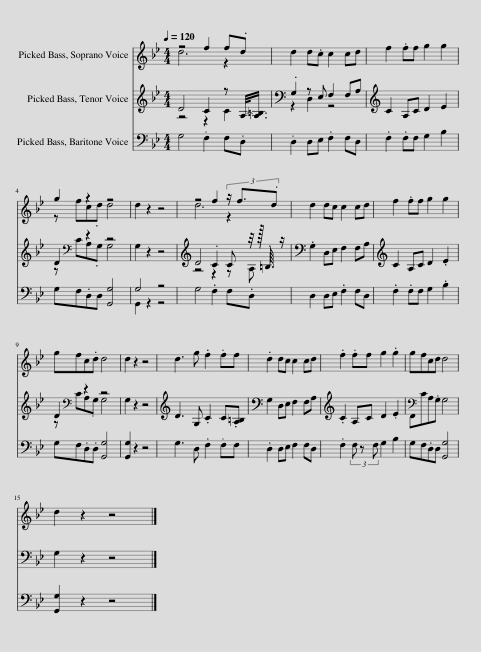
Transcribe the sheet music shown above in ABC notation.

X:1
%%score ( 1 2 ) ( 3 4 ) ( 5 6 )
L:1/8
Q:1/4=120
M:4/4
I:linebreak $
K:Bb
V:1 treble
V:2 treble
V:3 treble
V:4 treble
V:5 bass
V:6 bass
V:1
 z4 f2 f.d | d2 d.c c2 cd | f2 .ff g2 g2 |$ g2 z2 z4 | d2 z2 z4 | %5
 z4 f2 (3z/ f3/2.d | d2 dc c2 cd | f2 .ff g2 g2 |$ gfc.d d4 | d2 z2 z4 | %10
 d3 g .f2 .ff | .d2 dc c2 cd | .f2 .ff g2 .g2 | gfcd d4 |$ d2 z2 z4 |] %15
V:2
 d6 z2 | x8 | x8 |$ z fc.d d4 | x8 | %5
 d6 z2 | x8 | x8 |$ x8 | x8 | %10
 x8 | x8 | x8 | x8 |$ x8 |] %15
V:3
 D4 C2 z A,/-<[A,=B,]/ | .G,2 z E, F,2 F,A, | C2 A,C D2 E2 |$ D2[K:bass] z2 z4 | G,2 z2 z4 | %5
 D4 .C2 C z/4 z/16 .=B,3/16 z/ | .G,2 D,E, F,2 F,A, | C2 A,C D2 .E2 |$ D2[K:bass] z2 z4 | G,2 z2 z4 | %10
 D3 G, .C2 C.[A,=B,] | G,2 D,E, F,2 F,A, | .C2 A,C D2 .E2 | D[K:bass]CA,.G, G,4 |$ G,2 z2 z4 |] %15
V:4
 z4 z2 C2 | z2 D,2 z4 | x8 |$ z[K:bass] CA,.G, G,4 | x8 | %5
 z4 z2 z A, | x8 | x8 |$ z[K:bass] CA,.G, G,4 | x8 | %10
 x8 | x8 | x8 | x[K:bass] x7 |$ x8 |] %15
V:5
 G,4 .F,2 F,.D, | .D,2 D,E, .F,2 F,D, | .F,2 .F,F, G,2 B,2 |$ G,F,.D,D, [G,,G,]4 | G,4 z4 | %5
 G,4 .F,2 F,.D, | D,2 D,E, .F,2 F,D, | .F,2 .F,F, G,2 .B,2 |$ G,F,.D,.D, [G,,G,]4 | [G,,G,]2 z2 z4 | %10
 G,3 D, .F,2 .F,F, | .D,2 D,E, F,2 F,D, | .F,2 (3F, z F, G,2 B,2 | G,F,.D,D, [G,,G,]4 |$ [G,,G,]2 z2 z4 |] %15
V:6
 x8 | x8 | x8 |$ x8 | G,,2 z2 z4 | %5
 x8 | x8 | x8 |$ x8 | x8 | %10
 x8 | x8 | x8 | x8 |$ x8 |] %15
